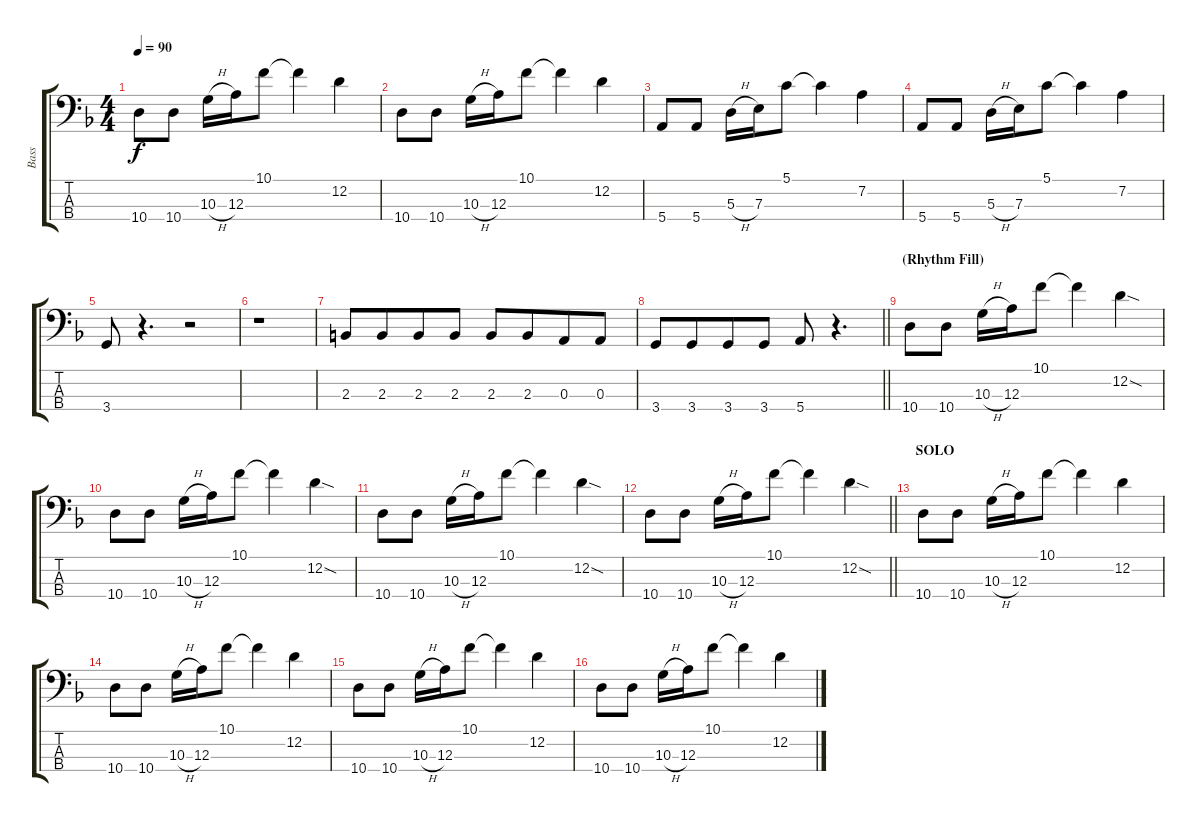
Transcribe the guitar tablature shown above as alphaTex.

\track ("Bass" "Bass") {instrument electricbassfinger}
\staff {score tabs}
\tuning (G2 D2 A1 E1) {hide}
\ts (4 4)
\tempo 90
\clef f4
\ks dminor
10.4.8{dy f} 10.4.8 10.3{h}.16 12.3.16 10.1.8 10.1{t}.4 12.2.4 |
10.4.8 10.4.8 10.3{h}.16 12.3.16 10.1.8 10.1{t}.4 12.2.4 |
5.4.8 5.4.8 5.3{h}.16 7.3.16 5.1.8 5.1{t}.4 7.2.4 |
5.4.8 5.4.8 5.3{h}.16 7.3.16 5.1.8 5.1{t}.4 7.2.4 |
3.4.8 r.4{d} r.2 |
r.1 |
2.3.8 2.3.8{beam merge} 2.3.8 2.3.8 2.3.8 2.3.8{beam merge} 0.3.8 0.3.8 |
\barLineRight lightlight
3.4.8 3.4.8{beam merge} 3.4.8 3.4.8 5.4.8 r.4{d} |
\section ("" "(Rhythm Fill)")
10.4.8 10.4.8 10.3{h}.16 12.3.16 10.1.8 10.1{t}.4 12.2{sod}.4 |
10.4.8 10.4.8 10.3{h}.16 12.3.16 10.1.8 10.1{t}.4 12.2{sod}.4 |
10.4.8 10.4.8 10.3{h}.16 12.3.16 10.1.8 10.1{t}.4 12.2{sod}.4 |
\barLineRight lightlight
10.4.8 10.4.8 10.3{h}.16 12.3.16 10.1.8 10.1{t}.4 12.2{sod}.4 |
\section ("" "SOLO")
10.4.8 10.4.8 10.3{h}.16 12.3.16 10.1.8 10.1{t}.4 12.2.4 |
10.4.8 10.4.8 10.3{h}.16 12.3.16 10.1.8 10.1{t}.4 12.2.4 |
10.4.8 10.4.8 10.3{h}.16 12.3.16 10.1.8 10.1{t}.4 12.2.4 |
10.4.8 10.4.8 10.3{h}.16 12.3.16 10.1.8 10.1{t}.4 12.2.4
